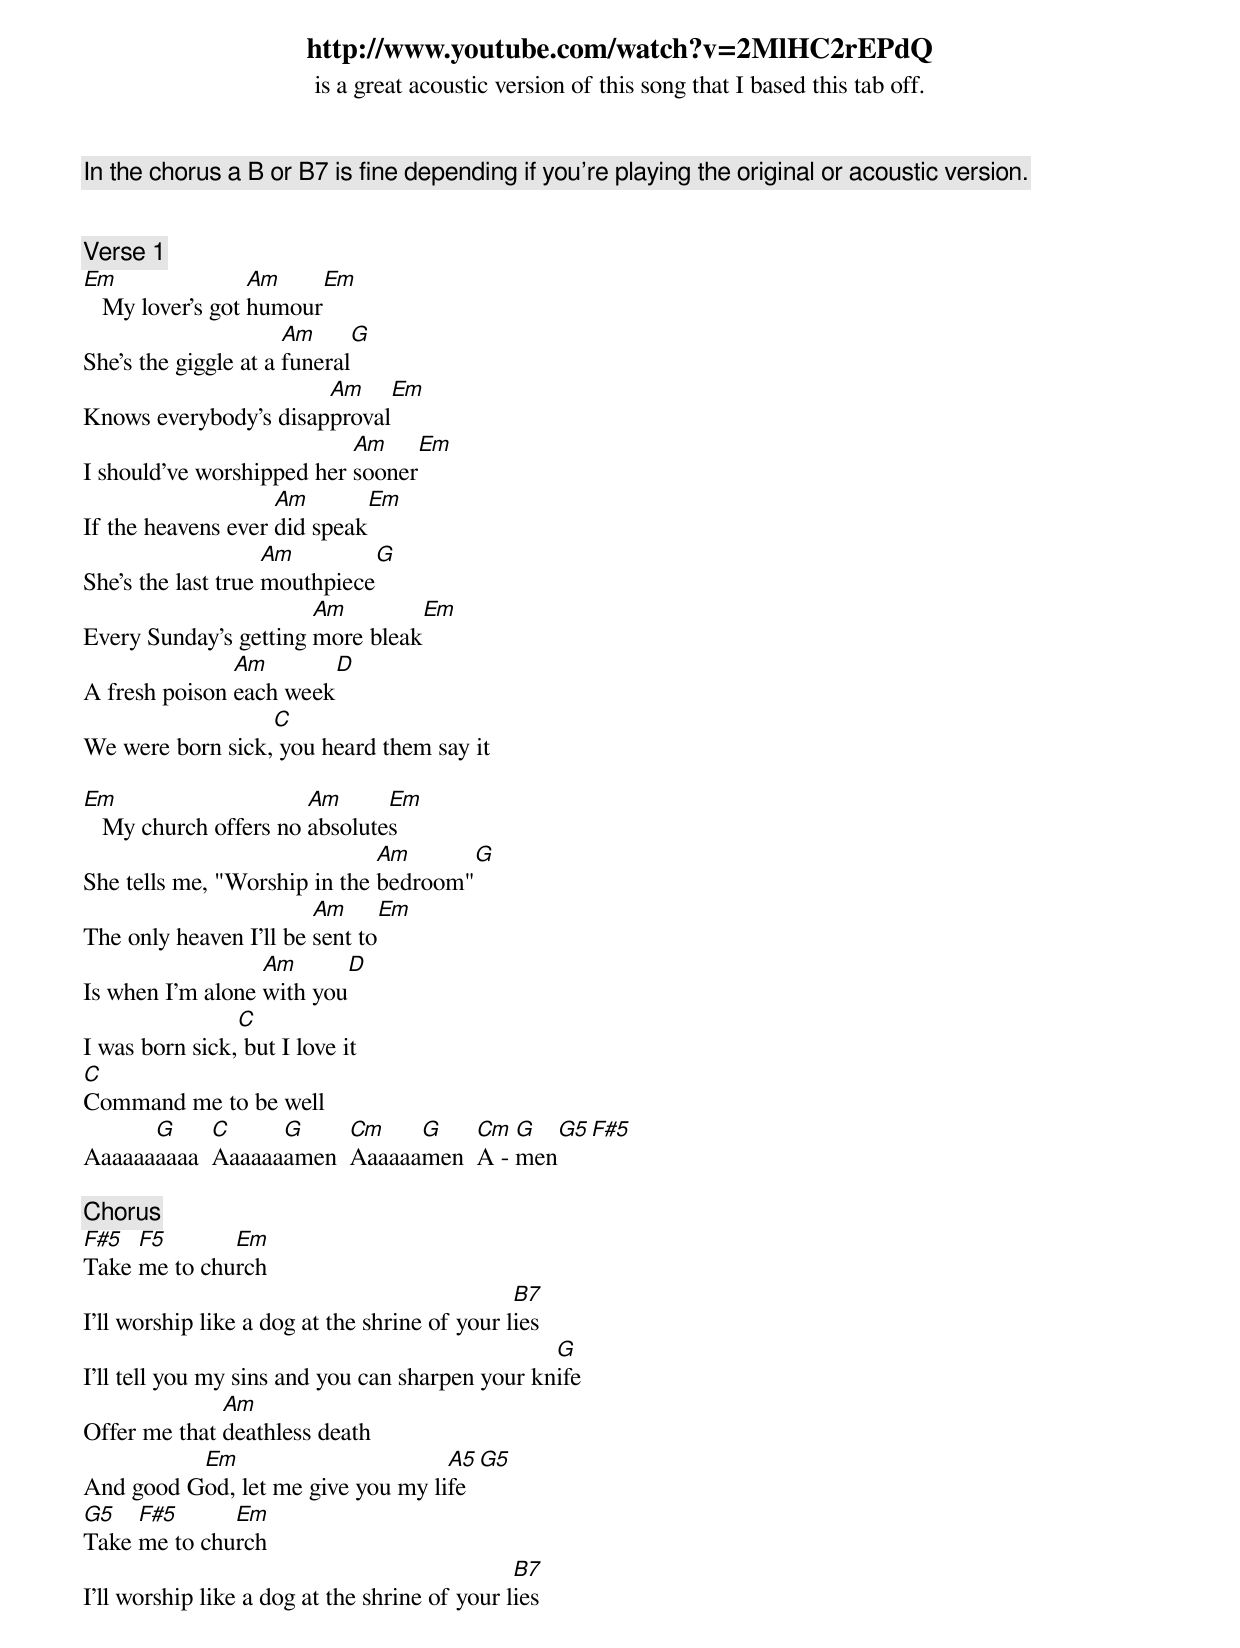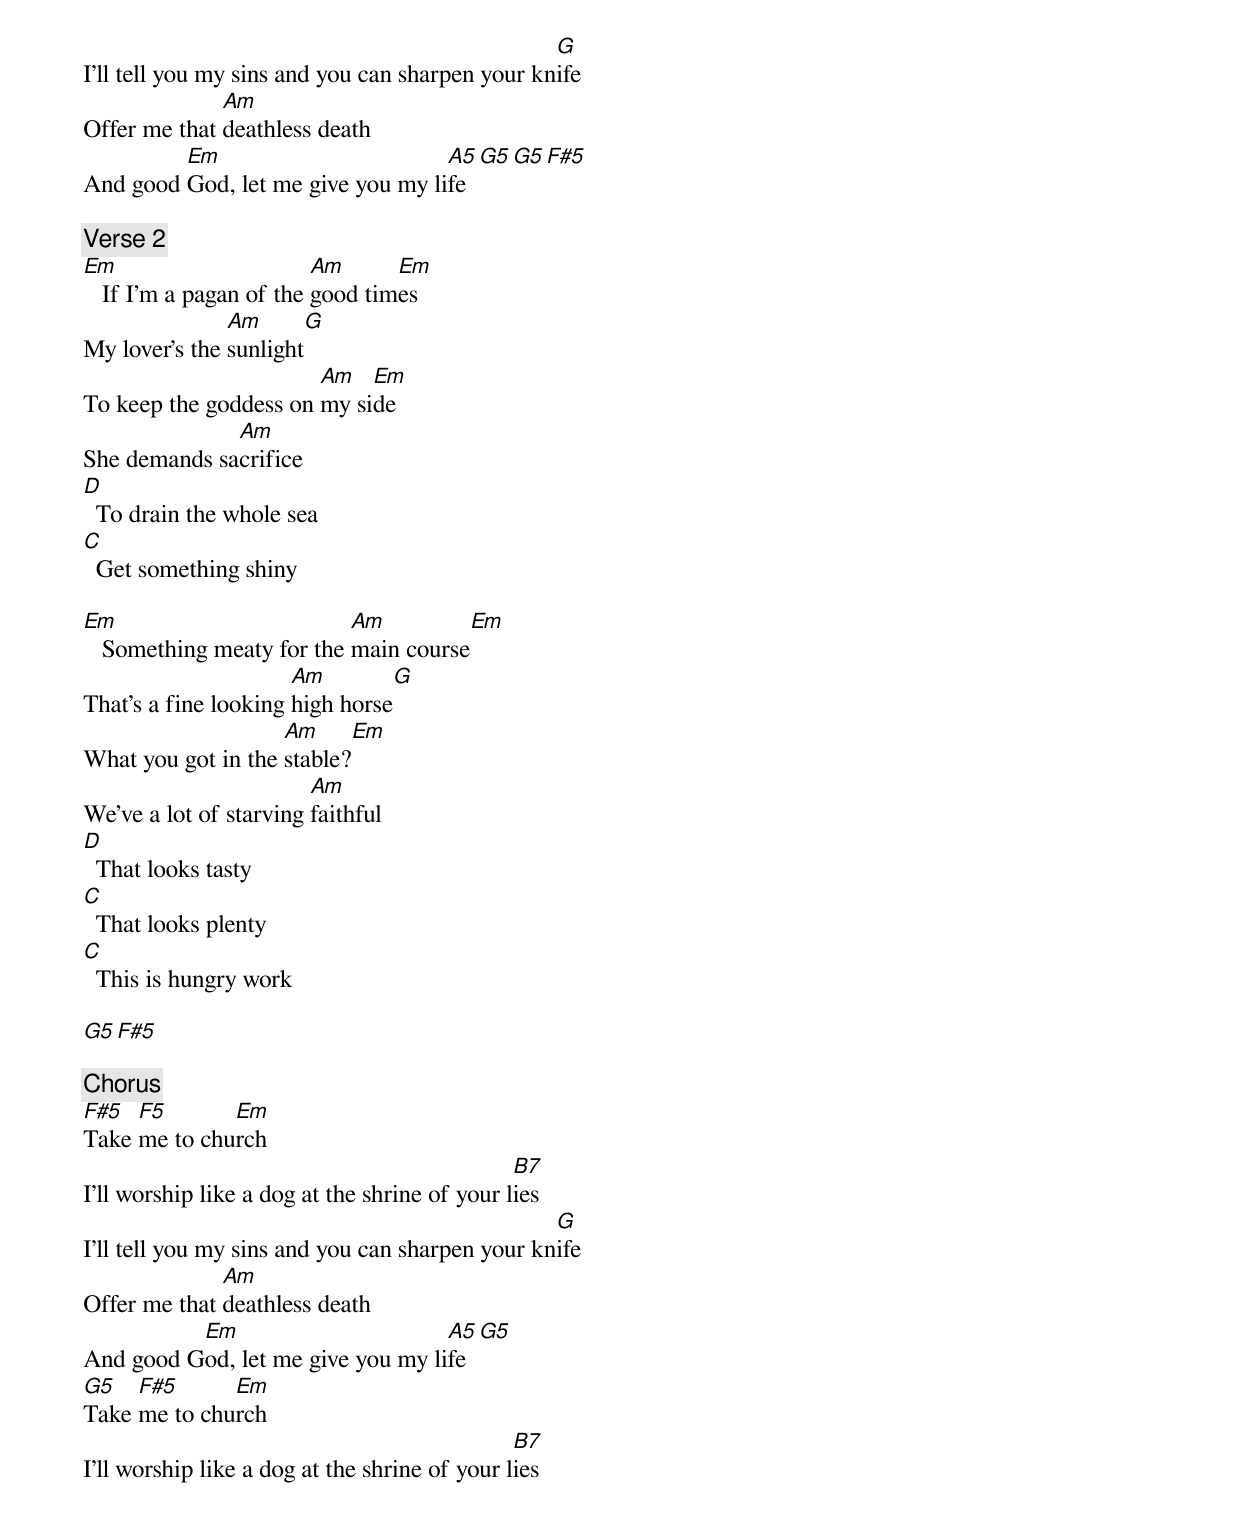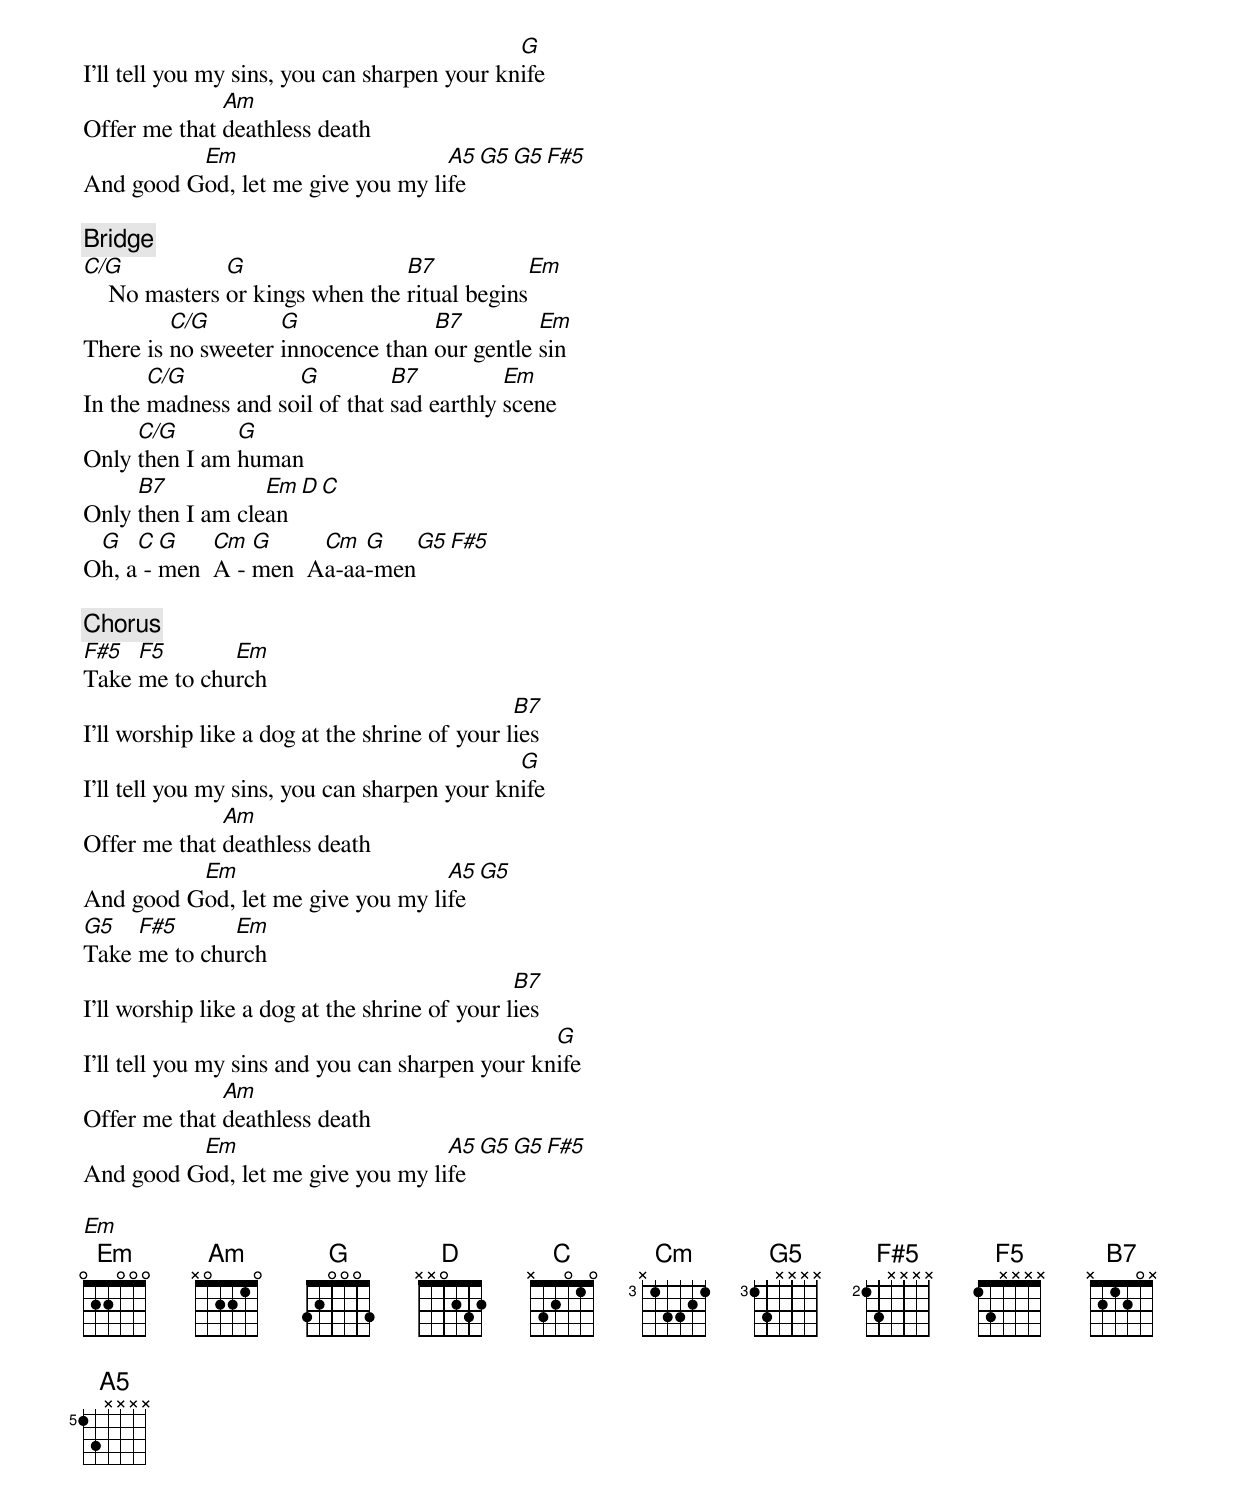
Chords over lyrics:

http://www.youtube.com/watch?v=2MlHC2rEPdQ
is a great acoustic version of this song that I based this tab off.
In the chorus a B or B7 is fine depending if you're playing the original or acoustic version.

B7  = x2120x in Hozier's version
A5  = 57xxxx
G5  = 35xxxx
F#5 = 24xxxx
F5  = 13xxxx

[Verse 1]
Em                Am     Em
   My lover's got humour
                      Am      G
She's the giggle at a funeral
                       Am     Em
Knows everybody's disapproval
                           Am     Em
I should've worshipped her sooner
                    Am        Em
If the heavens ever did speak
                    Am         G
She's the last true mouthpiece
                       Am        Em
Every Sunday's getting more bleak
               Am        D
A fresh poison each week
                  C
We were born sick, you heard them say it

Em                     Am      Em
   My church offers no absolutes
                              Am      G
She tells me, "Worship in the bedroom"
                        Am      Em
The only heaven I'll be sent to
                  Am       D
Is when I'm alone with you
                C
I was born sick, but I love it
C
Command me to be well
      G     C     G     Cm    G    Cm  G    G5 F#5
Aaaaaaaaaa  Aaaaaaamen  Aaaaaamen  A - men

[Chorus]
F#5  F5       Em
Take me to church
                                               B7
I'll worship like a dog at the shrine of your lies
                                                 G
I'll tell you my sins and you can sharpen your knife
              Am
Offer me that deathless death
          Em                       A5 G5
And good God, let me give you my life
G5   F#5      Em
Take me to church
                                               B7
I'll worship like a dog at the shrine of your lies
                                                 G
I'll tell you my sins and you can sharpen your knife
              Am
Offer me that deathless death
         Em                        A5 G5  G5 F#5
And good God, let me give you my life

[Verse 2]
Em                       Am      Em
   If I'm a pagan of the good times
               Am      G
My lover's the sunlight
                       Am   Em
To keep the goddess on my side
              Am
She demands sacrifice
D
  To drain the whole sea
C
  Get something shiny

Em                         Am          Em
   Something meaty for the main course
                      Am         G
That's a fine looking high horse
                    Am      Em
What you got in the stable?
                        Am
We've a lot of starving faithful
D
  That looks tasty
C
  That looks plenty
C
  This is hungry work

G5 F#5

[Chorus]
F#5  F5       Em
Take me to church
                                               B7
I'll worship like a dog at the shrine of your lies
                                                 G
I'll tell you my sins and you can sharpen your knife
              Am
Offer me that deathless death
          Em                       A5 G5
And good God, let me give you my life
G5   F#5      Em
Take me to church
                                               B7
I'll worship like a dog at the shrine of your lies
                                              G
I'll tell you my sins, you can sharpen your knife
              Am
Offer me that deathless death
          Em                       A5 G5  G5 F#5
And good God, let me give you my life

[Bridge]
C/G            G                 B7           Em
    No masters or kings when the ritual begins
         C/G        G              B7         Em
There is no sweeter innocence than our gentle sin
       C/G           G          B7          Em
In the madness and soil of that sad earthly scene
     C/G       G
Only then I am human
     B7           Em    D    C
Only then I am clean
 G   C  G    Cm  G     Cm  G     G5 F#5
Oh, a - men  A - men  Aa-aa-men

[Chorus]
F#5  F5       Em
Take me to church
                                               B7
I'll worship like a dog at the shrine of your lies
                                              G
I'll tell you my sins, you can sharpen your knife
              Am
Offer me that deathless death
          Em                       A5 G5
And good God, let me give you my life
G5   F#5      Em
Take me to church
                                               B7
I'll worship like a dog at the shrine of your lies
                                                 G
I'll tell you my sins and you can sharpen your knife
              Am
Offer me that deathless death
          Em                       A5 G5  G5 F#5
And good God, let me give you my life

Em
